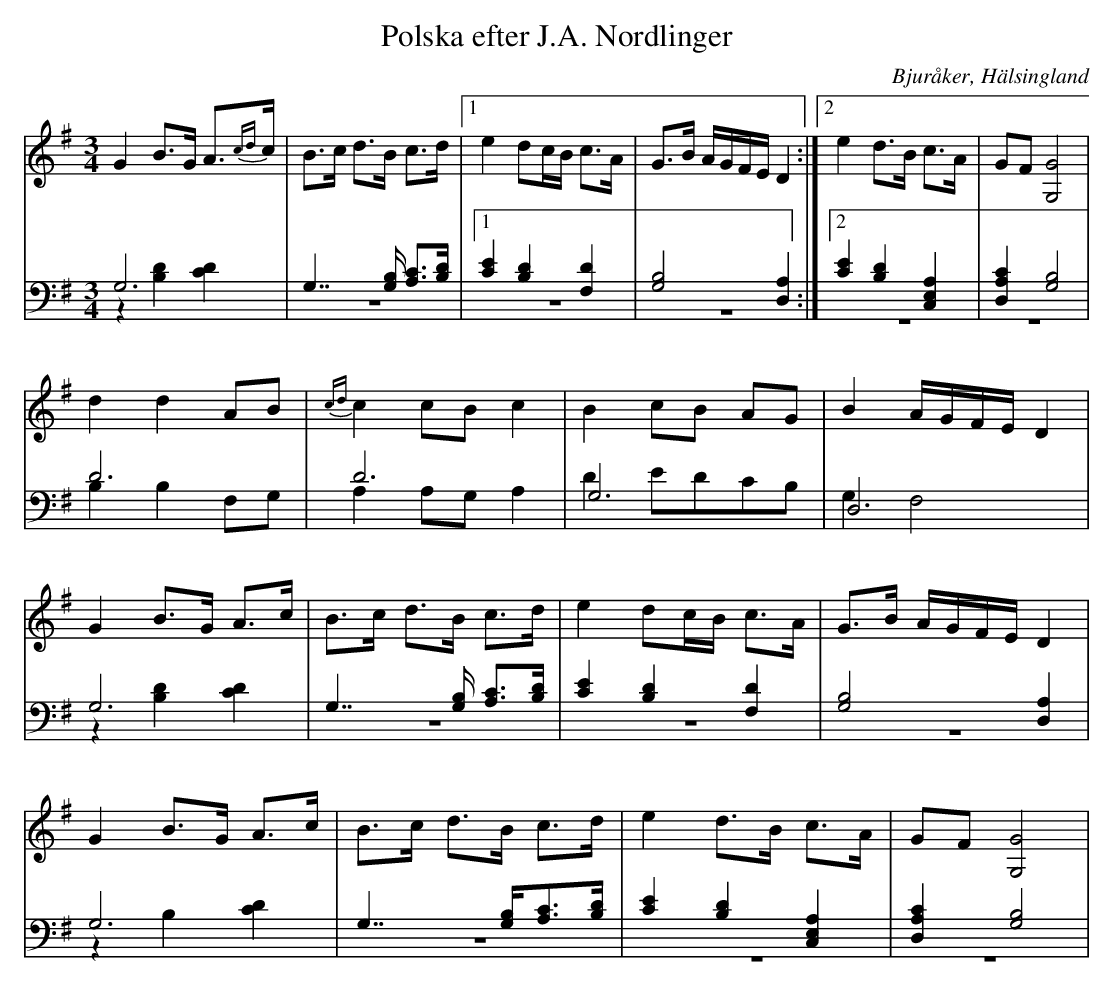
X:1
T: Polska efter J.A. Nordlinger
O: Bjuråker, Hälsingland
M: 3/4
L: 1/8
K: G
V:1
V:2
V:3 merge
V:1
G2 B>G A>{c2/3d2/3}c|B>c d>B c>d |1 e2 dc/B/ c>A| G>B A/G/F/E/ D2:|2 e2 d>B c>A|GF [G4G,4]  |
 d2 d2 AB|{cd}c2 cB c2|B2 cB AG|B2 A/G/F/E/ D2 |
G2 B>G A>c|B>c d>B c>d |e2 dc/B/ c>A|G>B A/G/F/E/ D2 |
G2 B>G A>c |B>c d>B c>d|e2 d>B c>A|GF [G,4G4] |
V:2 clef=bass
 G,6|G,7/2 [G,/B,/] [A,C]>[B,D]|1 [C2E2] [B,2D2] [F,2D2]| [G,4B,4] [D,2A,2]:|2 [C2E2] [B,2D2] [C,2E,2A,2]| [D,2A,2C2] [G,4B,4]|
D6 |D6 |G,6|D,6 |
G,6 | G,7/2 [G,/B,/] [A,C]>[B,D]| [C2E2] [B,2D2] [F,2D2]| [G,4B,4] [D,2A,2]|
G,6 |G,7/2 [G,/B,/][A,C]>[B,D]|[C2E2] [B,2D2] [C,2E,2A,2]|[D,2A,2C2] [G,4B,4] |
V:3 clef=bass
z2 [B,2D2] [C2D2]| z6|1 z6| z6:|2 z6|  z6|
B,2 B,2 F,G, |A,2 A,G, A,2 |D2 EDCB,|G,2 F,4 |
z2 [B,2D2] [C2D2]| z6 |z6 |z6|
z2 B,2 [C2D2] |z6|z6|z6|
